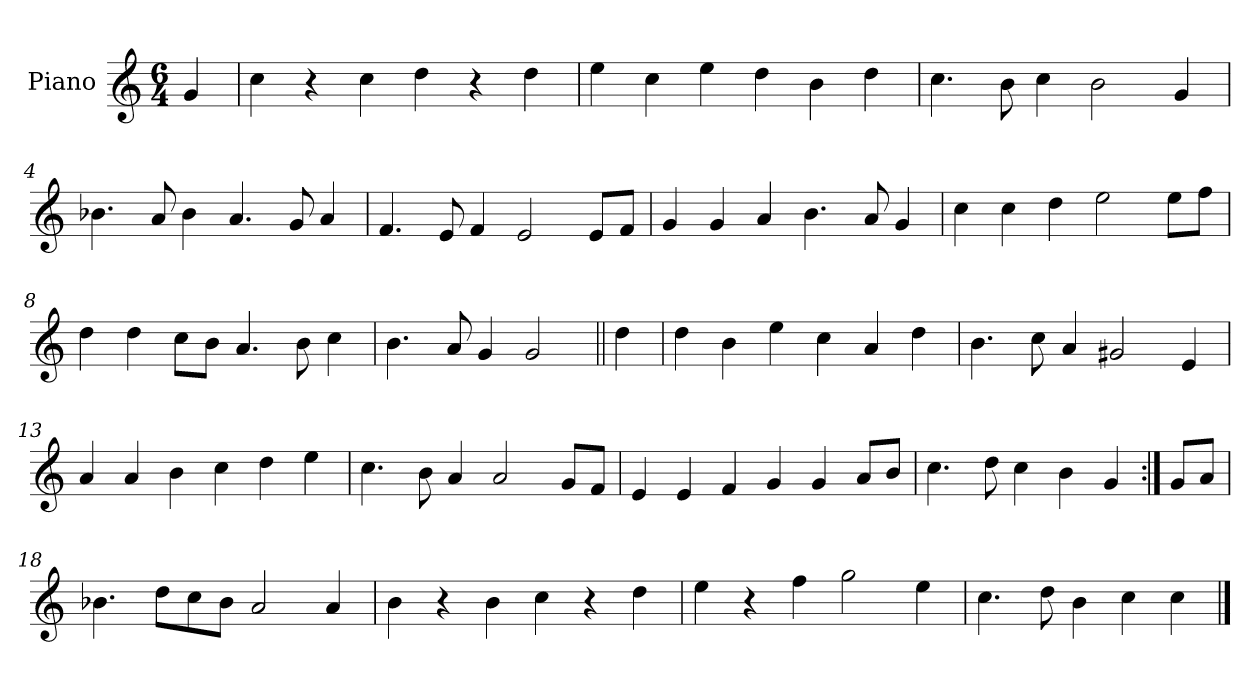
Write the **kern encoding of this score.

**kern
*part1
*staff1
*I"Piano
*I'Pno.
*clefG2
*k[]
*M6/4
=
4g/
=1
4cc\
4r
4cc\
4dd\
4r
4dd\
=2
4ee\
4cc\
4ee\
4dd\
4b\
4dd\
=3
4.cc\
8b\
4cc\
2b\
4g/
=4
4.b-X\
8a/
4b-\
4.a/
8g/
4a/
=5
4.f/
8e/
4f/
2e/
8e/L
8f/J
=6
4g/
4g/
4a/
4.b\
8a/
4g/
=7
4cc\
4cc\
4dd\
2ee\
8ee\L
8ff\J
=8
4dd\
4dd\
8cc\L
8b\J
4.a/
8b\
4cc\
=9
4.b\
8a/
4g/
2g/
=10||
4dd\
=11
4dd\
4b\
4ee\
4cc\
4a/
4dd\
=12
4.b\
8cc\
4a/
2g#X/
4e/
=13
4a/
4a/
4b\
4cc\
4dd\
4ee\
=14
4.cc\
8b\
4a/
2a/
8g/L
8f/J
=15
4e/
4e/
4f/
4g/
4g/
8a/L
8b/J
=16
4.cc\
8dd\
4cc\
4b\
4g/
=17:|!
8g/L
8a/J
=18
4.b-X\
8dd\L
8cc\
8b-\J
2a/
4a/
=19
4b\
4r
4b\
4cc\
4r
4dd\
=20
4ee\
4r
4ff\
2gg\
4ee\
=21
4.cc\
8dd\
4b\
4cc\
4cc\
==
*-
